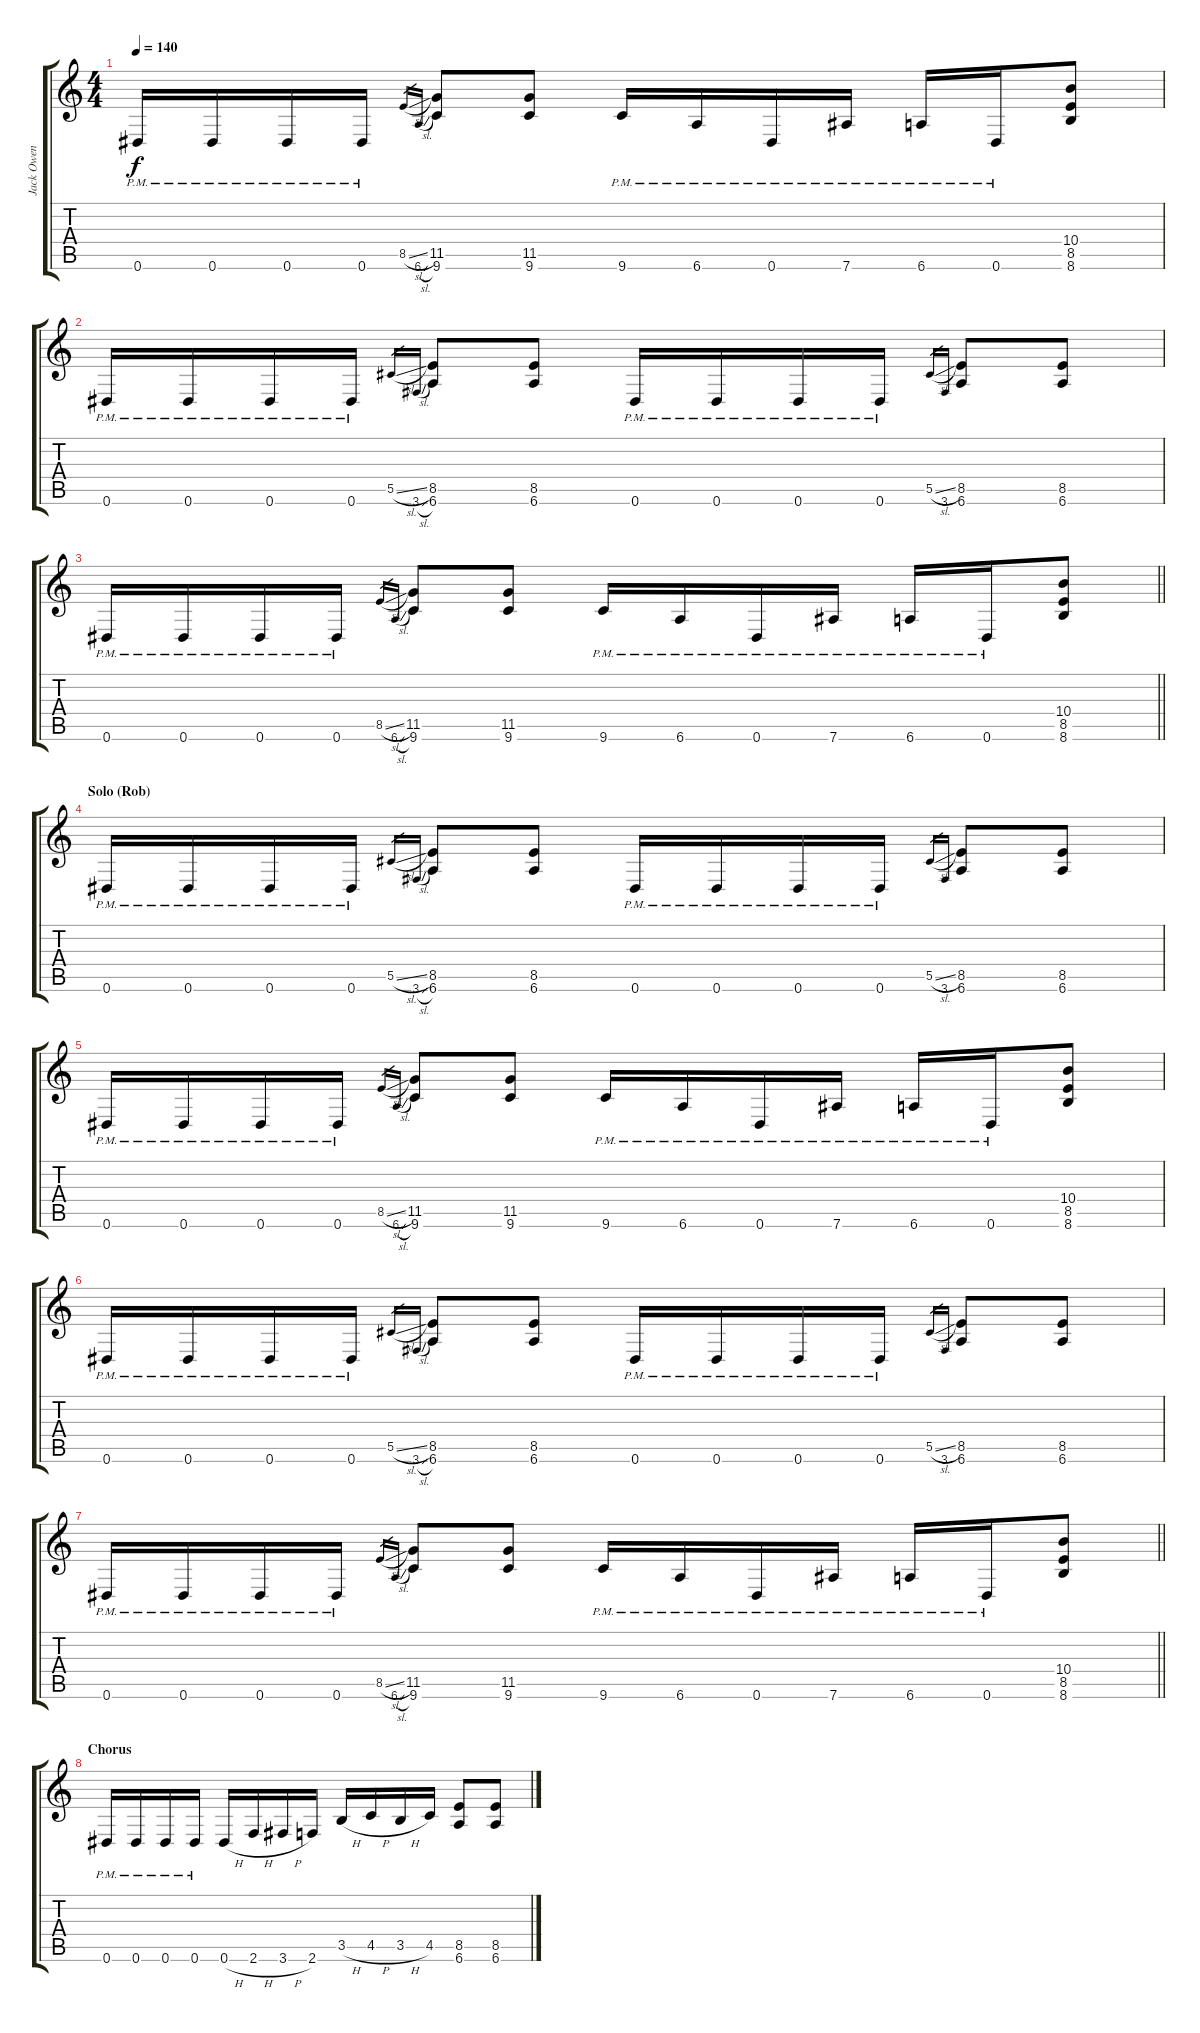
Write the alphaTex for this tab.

\track ("Jack Owen" "Jack Owen") {instrument distortionguitar}
\staff {score tabs}
\tuning (Eb4 Bb3 Gb3 Db3 Ab2 Eb2) {hide}
\ts (4 4)
\tempo 140
\clef g2
\ks c
0.6{pm}.16{dy f} 0.6{pm}.16 0.6{pm}.16 0.6{pm}.16 8.5{sl}.16{gr} 6.6{sl}.16{gr} (11.5 9.6).8 (11.5 9.6).8 9.6{pm}.16 6.6{pm}.16 0.6{pm}.16 7.6{pm}.16 6.6{pm}.16 0.6{pm}.16 (10.4 8.5 8.6).8 |
0.6{pm}.16 0.6{pm}.16 0.6{pm}.16 0.6{pm}.16 5.5{sl}.16{gr} 3.6{sl}.16{gr} (8.5 6.6).8 (8.5 6.6).8 0.6{pm}.16 0.6{pm}.16 0.6{pm}.16 0.6{pm}.16 5.5{sl}.16{gr} 3.6.16{gr} (8.5 6.6).8 (8.5 6.6).8 |
\barLineRight lightlight
0.6{pm}.16 0.6{pm}.16 0.6{pm}.16 0.6{pm}.16 8.5{sl}.16{gr} 6.6{sl}.16{gr} (11.5 9.6).8 (11.5 9.6).8 9.6{pm}.16 6.6{pm}.16 0.6{pm}.16 7.6{pm}.16 6.6{pm}.16 0.6{pm}.16 (10.4 8.5 8.6).8 |
\section ("" "Solo (Rob)")
0.6{pm}.16 0.6{pm}.16 0.6{pm}.16 0.6{pm}.16 5.5{sl}.16{gr} 3.6{sl}.16{gr} (8.5 6.6).8 (8.5 6.6).8 0.6{pm}.16 0.6{pm}.16 0.6{pm}.16 0.6{pm}.16 5.5{sl}.16{gr} 3.6.16{gr} (8.5 6.6).8 (8.5 6.6).8 |
0.6{pm}.16 0.6{pm}.16 0.6{pm}.16 0.6{pm}.16 8.5{sl}.16{gr} 6.6{sl}.16{gr} (11.5 9.6).8 (11.5 9.6).8 9.6{pm}.16 6.6{pm}.16 0.6{pm}.16 7.6{pm}.16 6.6{pm}.16 0.6{pm}.16 (10.4 8.5 8.6).8 |
0.6{pm}.16 0.6{pm}.16 0.6{pm}.16 0.6{pm}.16 5.5{sl}.16{gr} 3.6{sl}.16{gr} (8.5 6.6).8 (8.5 6.6).8 0.6{pm}.16 0.6{pm}.16 0.6{pm}.16 0.6{pm}.16 5.5{sl}.16{gr} 3.6.16{gr} (8.5 6.6).8 (8.5 6.6).8 |
\barLineRight lightlight
0.6{pm}.16 0.6{pm}.16 0.6{pm}.16 0.6{pm}.16 8.5{sl}.16{gr} 6.6{sl}.16{gr} (11.5 9.6).8 (11.5 9.6).8 9.6{pm}.16 6.6{pm}.16 0.6{pm}.16 7.6{pm}.16 6.6{pm}.16 0.6{pm}.16 (10.4 8.5 8.6).8 |
\section ("" "Chorus")
0.6{pm}.16 0.6{pm}.16 0.6{pm}.16 0.6{pm}.16 0.6{h}.16 2.6{h}.16 3.6{h}.16 2.6.16 3.5{h}.16 4.5{h}.16 3.5{h}.16 4.5.16 (8.5 6.6).8 (8.5 6.6).8
